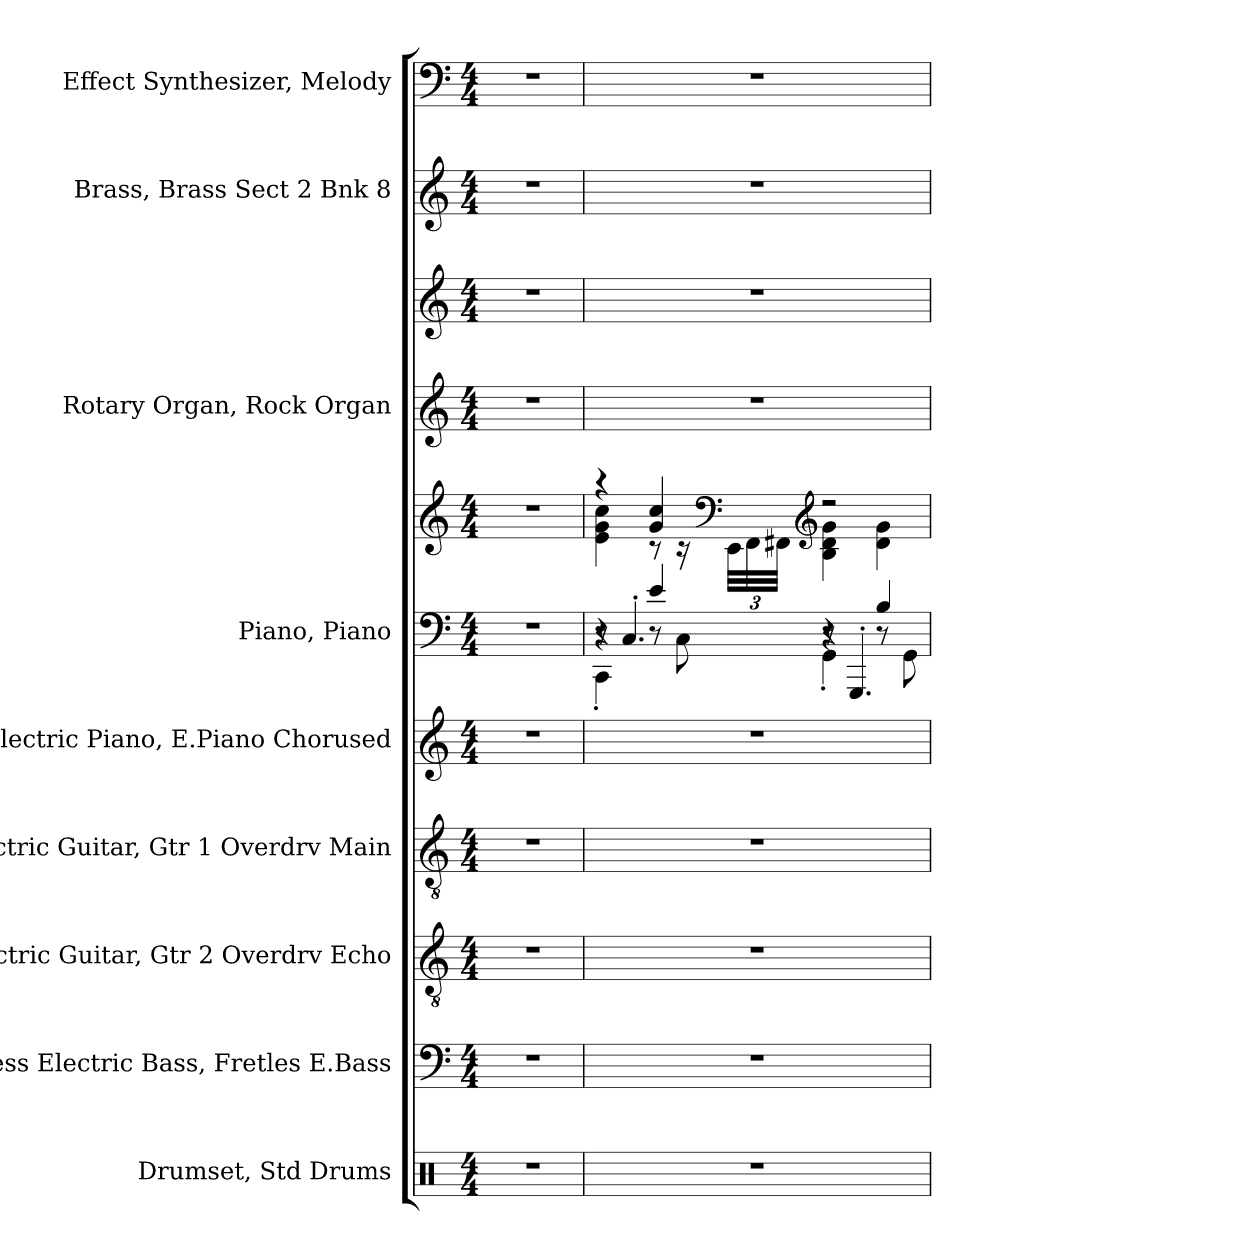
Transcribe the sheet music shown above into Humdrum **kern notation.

**kern	**kern	**kern	**kern	**kern	**kern	**kern	**kern	**kern	**kern	**kern
*part9	*part8	*part7	*part6	*part5	*part4	*part4	*part3	*part3	*part2	*part1
*staff11	*staff10	*staff9	*staff8	*staff7	*staff6	*staff5	*staff4	*staff3	*staff2	*staff1
*I"Drumset, Std Drums	*I"Fretless Electric Bass, Fretles E.Bass	*I"Electric Guitar, Gtr 2 Overdrv Echo	*I"Electric Guitar, Gtr 1 Overdrv Main	*I"Electric Piano, E.Piano Chorused	*I"Piano, Piano	*	*I"Rotary Organ, Rock Organ	*	*I"Brass, Brass Sect 2 Bnk 8	*I"Effect Synthesizer, Melody
*I'D. Set	*I'Frtl. El. B.	*I'El. Guit.	*I'El. Guit.	*I'El. Pno.	*I'Pno.	*	*I'Rot. Org.	*	*I'Br.	*I'Synth.
*clefX	*clefF4	*clefGv2	*clefGv2	*clefG2	*clefF4	*clefG2	*clefG2	*clefG2	*clefG2	*clefF4
*	*ITrd7c12	*	*	*	*	*	*	*	*	*
*k[]	*k[]	*k[]	*k[]	*k[]	*k[]	*k[]	*k[]	*k[]	*k[]	*k[]
*M4/4	*M4/4	*M4/4	*M4/4	*M4/4	*M4/4	*M4/4	*M4/4	*M4/4	*M4/4	*M4/4
*MM70	*MM70	*MM70	*MM70	*MM70	*MM70	*MM70	*MM70	*MM70	*MM70	*MM70
=1	=1	=1	=1	=1	=1	=1	=1	=1	=1	=1
1r	1r	1r	1r	1r	1r	1r	1r	1r	1r	1r
=2	=2	=2	=2	=2	=2	=2	=2	=2	=2	=2
*	*	*	*	*	*^	*^	*	*	*	*
*	*	*	*	*	*	*^	*	*	*	*	*	*
1r	1r	1r	1r	1r	4r	4CC'\	8r	4r	4e\ 4g\ 4cc\	1r	1r	1r	1r
.	.	.	.	.	.	.	4.C'/	.	.	.	.	.	.
.	.	.	.	.	4e/	8r	.	4g/ 4cc/	8r	.	.	.	.
.	.	.	.	.	.	8C\	.	.	16r	.	.	.	.
*	*	*	*	*	*	*	*	*clefF4	*	*	*	*	*
*	*	*	*	*	*	*	*	*	*Xbrackettup	*	*	*	*
.	.	.	.	.	.	.	.	.	48EE\LLL	.	.	.	.
.	.	.	.	.	.	.	.	.	48FF\	.	.	.	.
.	.	.	.	.	.	.	.	.	48FF#X\JJJ	.	.	.	.
*	*	*	*	*	*	*	*	*clefG2	*	*	*	*	*
.	.	.	.	.	4r	4GG'\	8r	2r	4B\ 4d\ 4g\	.	.	.	.
.	.	.	.	.	.	.	4.GGG'/	.	.	.	.	.	.
.	.	.	.	.	4B/	8r	.	.	4d\ 4g\	.	.	.	.
.	.	.	.	.	.	8GG\	.	.	.	.	.	.	.
*	*	*	*	*	*v	*v	*v	*	*	*	*	*	*
*	*	*	*	*	*	*v	*v	*	*	*	*
=	=	=	=	=	=	=	=	=	=	=
*-	*-	*-	*-	*-	*-	*-	*-	*-	*-	*-
